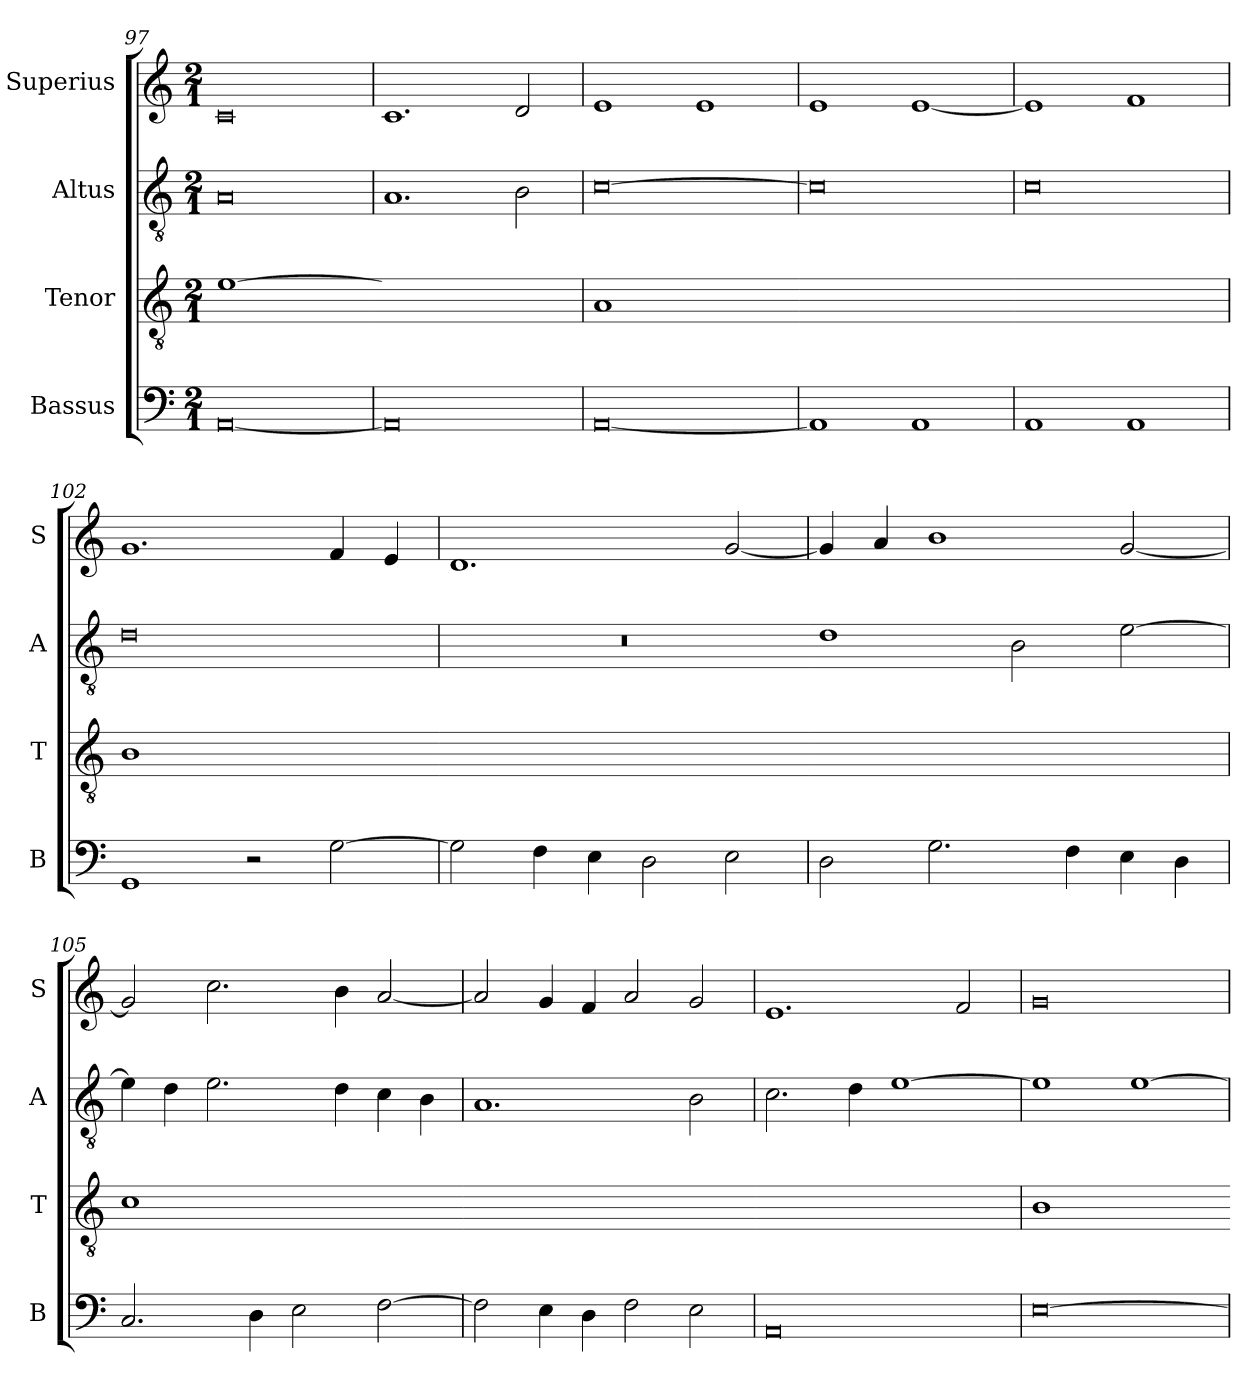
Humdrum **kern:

**kern	**kern	**kern	**kern
*part4	*part3	*part2	*part1
*staff4	*staff3	*staff2	*staff1
*I"Bassus	*I"Tenor	*I"Altus	*I"Superius
*I'B	*I'T	*I'A	*I'S
*clefF4	*clefGv2	*clefGv2	*clefG2
*k[]	*k[]	*k[]	*k[]
*M2/1	*M2/1	*M2/1	*M2/1
=97	=97	=97	=97
!	!LO:N:vis=1	!	!
[0AA	[0e	0A	0c
=98	=98-	=98	=98
!	!LO:N:vis=1	!	!
0AA]	0eyy]	1.A	1.c
.	.	2B	2d
=99	=99	=99	=99
!	!LO:N:vis=1	!	!
[0AA	[y0A	[0c	1e
.	.	.	1e
=100	=100-	=100	=100
!	!LO:N:vis=1	!	!
1AA]	0Ayy_	0c]	1e
1AA	.	.	[1e
=101	=101-	=101	=101
!	!LO:N:vis=1	!	!
1AA	0Ayy]	0c	1e]
1AA	.	.	1f
=102	=102	=102	=102
!	!LO:N:vis=1	!	!
1GG	[y0B	0d	1.g
2r	.	.	.
[2G	.	.	4f
.	.	.	4e
=103	=103-	=103	=103
!	!LO:N:vis=1	!	!
2G]	0Byy_	0r	1.d
4F	.	.	.
4E	.	.	.
2D	.	.	.
2E	.	.	[2g
=104	=104-	=104	=104
!	!LO:N:vis=1	!	!
2D	0Byy]	1d	4g]
.	.	.	4a
2.G	.	.	1b
.	.	2B	.
4F	.	.	.
4E	.	[2e	[2g
4D	.	.	.
=105	=105	=105	=105
!	!LO:N:vis=1	!	!
2.C	[y0c	4e]	2g]
.	.	4d	.
.	.	2.e	2.cc
4D	.	.	.
2E	.	.	.
.	.	4d	4b
[2F	.	4c	[2a
.	.	4B	.
=106	=106-	=106	=106
!	!LO:N:vis=1	!	!
2F]	0cyy_	1.A	2a]
4E	.	.	4g
4D	.	.	4f
2F	.	.	2a
2E	.	2B	2g
=107	=107-	=107	=107
!	!LO:N:vis=1	!	!
0AA	0cyy]	2.c	1.e
.	.	4d	.
.	.	[1e	.
.	.	.	2f
=108	=108	=108	=108
!	!LO:N:vis=1	!	!
[0E	0B	1e]	0g
.	.	[1e	.
=	=-	=	=
*-	*-	*-	*-
